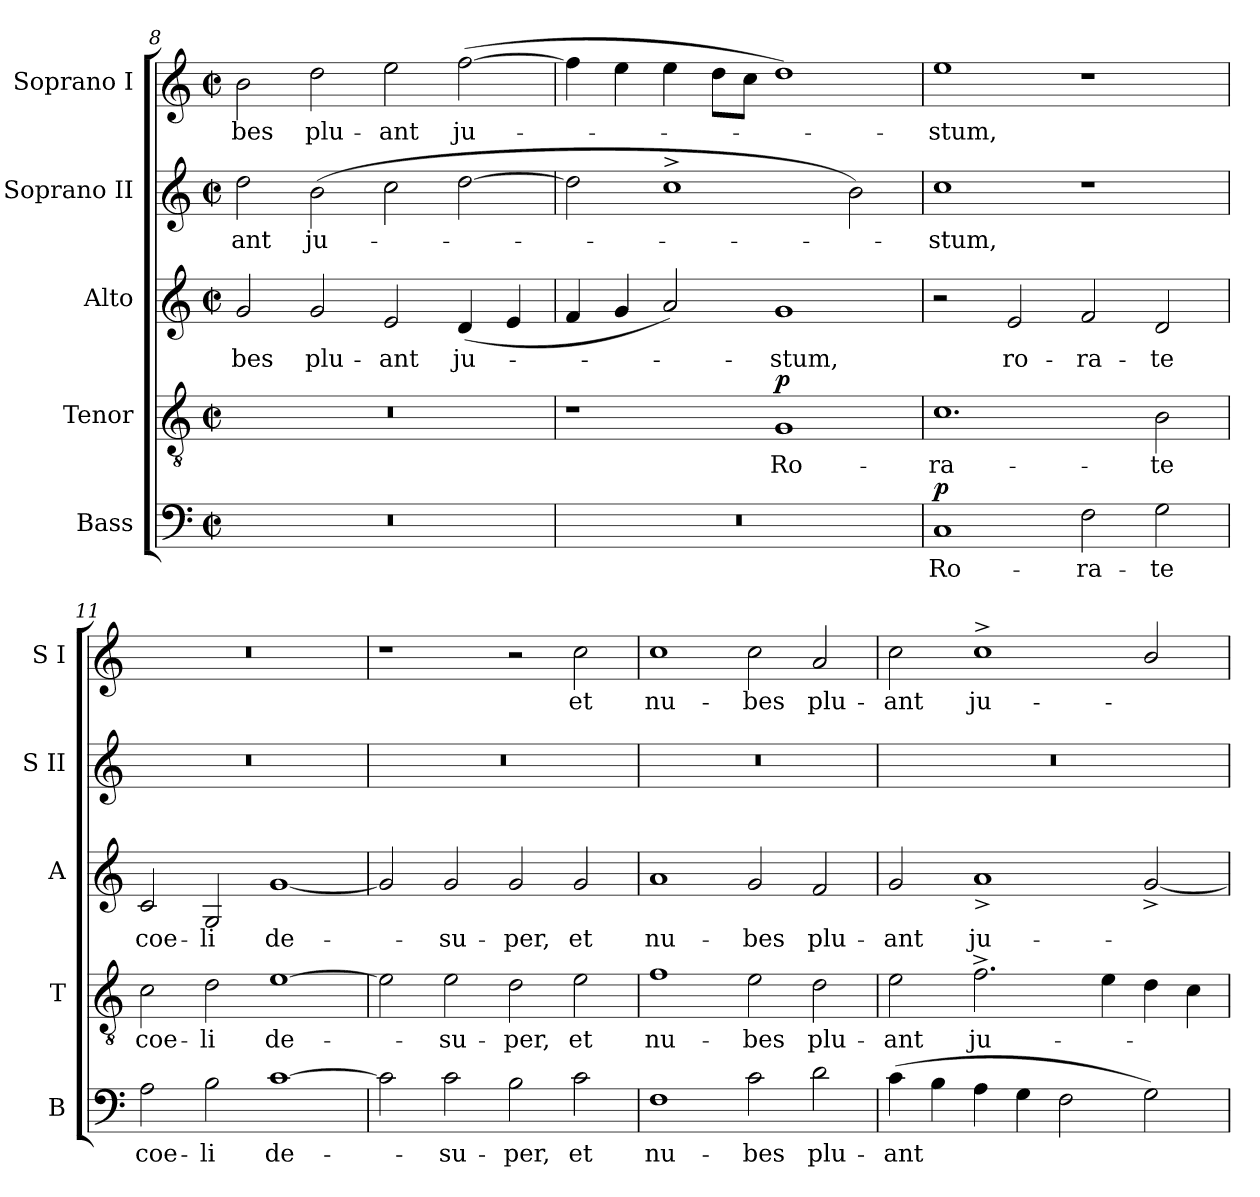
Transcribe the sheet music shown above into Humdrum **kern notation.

**kern	**text	**dynam	**kern	**text	**dynam	**kern	**text	**kern	**text	**kern	**text
*part5	*part5	*part5	*part4	*part4	*part4	*part3	*part3	*part2	*part2	*part1	*part1
*staff5	*staff5	*staff5	*staff4	*staff4	*staff4	*staff3	*staff3	*staff2	*staff2	*staff1	*staff1
*I"Bass	*	*	*I"Tenor	*	*	*I"Alto	*	*I"Soprano II	*	*I"Soprano I	*
*I'B	*	*	*I'T	*	*	*I'A	*	*I'S II	*	*I'S I	*
!!LO:LB:g=z
*clefF4	*	*	*clefGv2	*	*	*clefG2	*	*clefG2	*	*clefG2	*
*k[]	*	*	*k[]	*	*	*k[]	*	*k[]	*	*k[]	*
*C:	*	*	*C:	*	*	*C:	*	*C:	*	*C:	*
*M4/2	*	*	*M4/2	*	*	*M4/2	*	*M4/2	*	*M4/2	*
*met(c|)	*	*	*met(c|)	*	*	*met(c|)	*	*met(c|)	*	*met(c|)	*
=8	=8	=8	=8	=8	=8	=8	=8	=8	=8	=8	=8
!	!	!	!	!	!	!	!LO:LY:b	!	!LO:LY:b	!	!LO:LY:b
0r	.	.	0r	.	.	2g	-bes	2dd	-ant	2b	-bes
!	!	!	!	!	!	!	!LO:LY:b	!	!LO:LY:b	!	!LO:LY:b
.	.	.	.	.	.	2g	plu-	(>2b	ju-	2dd	plu-
!	!	!	!	!	!	!	!LO:LY:b	!	!	!	!LO:LY:b
.	.	.	.	.	.	2e	-ant	2cc	.	2ee	-ant
!	!	!	!	!	!	!	!LO:LY:b	!	!	!	!LO:LY:b
.	.	.	.	.	.	(<4d	ju-	[2dd	.	(>[2ff	ju-
.	.	.	.	.	.	4e	.	.	.	.	.
=9	=9	=9	=9	=9	=9	=9	=9	=9	=9	=9	=9
0r	.	.	1r	.	.	4f	.	2dd]	.	4ff]	.
.	.	.	.	.	.	4g	.	.	.	4ee	.
.	.	.	.	.	.	2a)	.	1cc^	.	4ee	.
.	.	.	.	.	.	.	.	.	.	8ddL	.
.	.	.	.	.	.	.	.	.	.	8ccJ	.
!	!	!	!	!LO:LY:b	!LO:DY:b	!	!LO:LY:b	!	!	!	!
.	.	.	1G	Ro-	p	1g	stum,	.	.	1dd)	.
.	.	.	.	.	.	.	.	2b)	.	.	.
=10	=10	=10	=10	=10	=10	=10	=10	=10	=10	=10	=10
!	!LO:LY:b	!LO:DY:b	!	!LO:LY:b	!	!	!	!	!LO:LY:b	!	!LO:LY:b
1C	Ro-	p	1.c	-ra-	.	2r	.	1cc	stum,	1ee	stum,
!	!	!	!	!	!	!	!LO:LY:b	!	!	!	!
.	.	.	.	.	.	2e	ro-	.	.	.	.
!	!LO:LY:b	!	!	!	!	!	!LO:LY:b	!	!	!	!
2F	-ra-	.	.	.	.	2f	-ra-	1r	.	1r	.
!	!LO:LY:b	!	!	!LO:LY:b	!	!	!LO:LY:b	!	!	!	!
2G	-te	.	2B	-te	.	2d	-te	.	.	.	.
=11	=11	=11	=11	=11	=11	=11	=11	=11	=11	=11	=11
!	!LO:LY:b	!	!	!LO:LY:b	!	!	!LO:LY:b	!	!	!	!
2A	coe-	.	2c	coe-	.	2c	coe-	0r	.	0r	.
!	!LO:LY:b	!	!	!LO:LY:b	!	!	!LO:LY:b	!	!	!	!
2B	-li	.	2d	-li	.	2G	-li	.	.	.	.
!	!LO:LY:b	!	!	!LO:LY:b	!	!	!LO:LY:b	!	!	!	!
[1c	de-	.	[1e	de-	.	[1g	de-	.	.	.	.
=12	=12	=12	=12	=12	=12	=12	=12	=12	=12	=12	=12
2c]	.	.	2e]	.	.	2g]	.	0r	.	1r	.
!	!LO:LY:b	!	!	!LO:LY:b	!	!	!LO:LY:b	!	!	!	!
2c	su-	.	2e	su-	.	2g	su-	.	.	.	.
!	!LO:LY:b	!	!	!LO:LY:b	!	!	!LO:LY:b	!	!	!	!
2B	-per,	.	2d	-per,	.	2g	-per,	.	.	2r	.
!	!LO:LY:b	!	!	!LO:LY:b	!	!	!LO:LY:b	!	!	!	!LO:LY:b
2c	et	.	2e	et	.	2g	et	.	.	2cc	et
=13	=13	=13	=13	=13	=13	=13	=13	=13	=13	=13	=13
!	!LO:LY:b	!	!	!LO:LY:b	!	!	!LO:LY:b	!	!	!	!LO:LY:b
1F	nu-	.	1f	nu-	.	1a	nu-	0r	.	1cc	nu-
!	!LO:LY:b	!	!	!LO:LY:b	!	!	!LO:LY:b	!	!	!	!LO:LY:b
2c	-bes	.	2e	-bes	.	2g	-bes	.	.	2cc	-bes
!	!LO:LY:b	!	!	!LO:LY:b	!	!	!LO:LY:b	!	!	!	!LO:LY:b
2d	plu-	.	2d	plu-	.	2f	plu-	.	.	2a	plu-
=14	=14	=14	=14	=14	=14	=14	=14	=14	=14	=14	=14
!	!LO:LY:b	!	!	!LO:LY:b	!	!	!LO:LY:b	!	!	!	!LO:LY:b
(>4c	-ant	.	2e	-ant	.	2g	-ant	0r	.	2cc	-ant
4B	.	.	.	.	.	.	.	.	.	.	.
!	!	!	!	!LO:LY:b	!	!	!LO:LY:b	!	!	!	!LO:LY:b
4A	.	.	2.f^	ju-	.	1a^	ju-	.	.	1cc^	ju-
4G	.	.	.	.	.	.	.	.	.	.	.
2F	.	.	.	.	.	.	.	.	.	.	.
.	.	.	4e	.	.	.	.	.	.	.	.
2G)	.	.	4d	.	.	[2g^	.	.	.	2b/	.
.	.	.	4c	.	.	.	.	.	.	.	.
=	=	=	=	=	=	=	=	=	=	=	=
*-	*-	*-	*-	*-	*-	*-	*-	*-	*-	*-	*-
